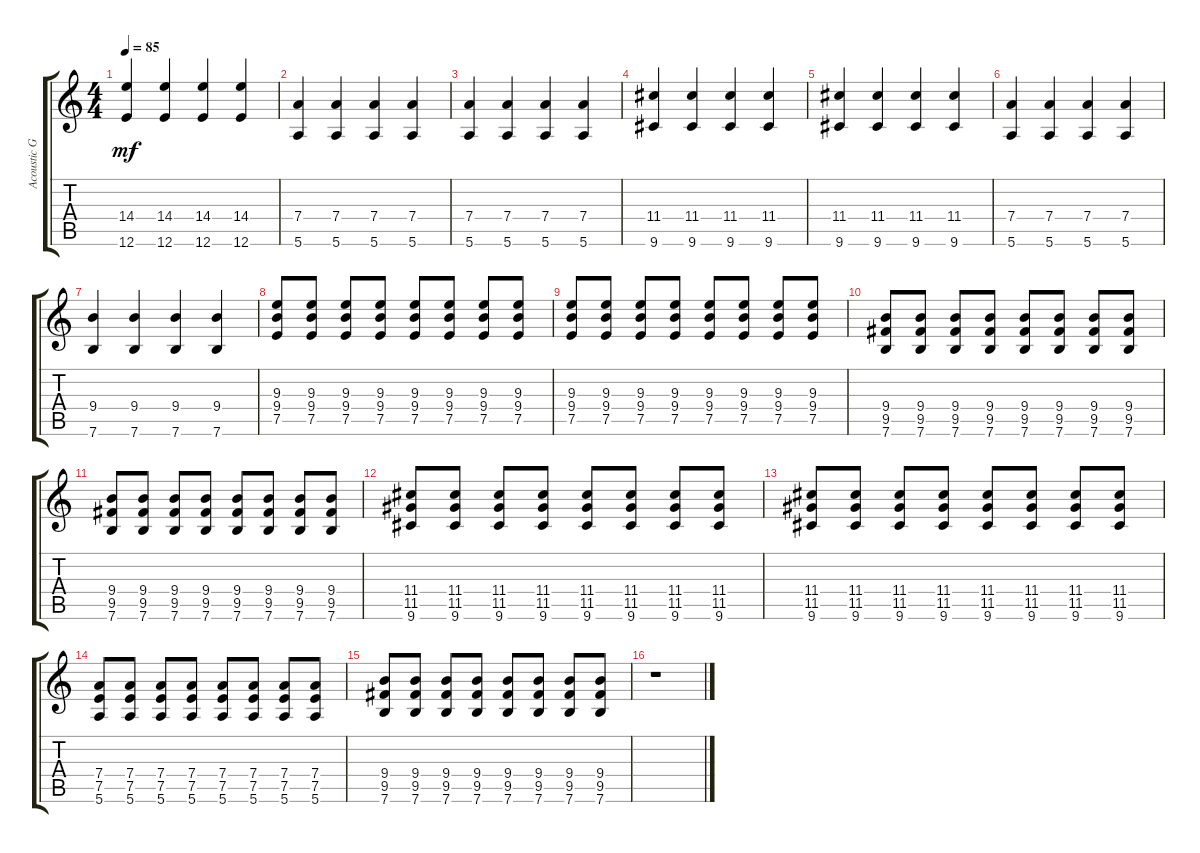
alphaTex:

\track ("Acoustic Guitar" "Acoustic G") {instrument acousticguitarsteel}
\staff {score tabs}
\tuning (E4 B3 G3 D3 A2 E2) {hide}
\ts (4 4)
\tempo 85
\clef g2
\ks c
(14.4 12.6).4{dy mf} (14.4 12.6).4 (14.4 12.6).4 (14.4 12.6).4 |
(7.4 5.6).4 (7.4 5.6).4 (7.4 5.6).4 (7.4 5.6).4 |
(7.4 5.6).4 (7.4 5.6).4 (7.4 5.6).4 (7.4 5.6).4 |
(11.4 9.6).4 (11.4 9.6).4 (11.4 9.6).4 (11.4 9.6).4 |
(11.4 9.6).4 (11.4 9.6).4 (11.4 9.6).4 (11.4 9.6).4 |
(7.4 5.6).4 (7.4 5.6).4 (7.4 5.6).4 (7.4 5.6).4 |
(9.4 7.6).4 (9.4 7.6).4 (9.4 7.6).4 (9.4 7.6).4 |
(9.3 9.4 7.5).8 (9.3 9.4 7.5).8 (9.3 9.4 7.5).8 (9.3 9.4 7.5).8 (9.3 9.4 7.5).8 (9.3 9.4 7.5).8 (9.3 9.4 7.5).8 (9.3 9.4 7.5).8 |
(9.3 9.4 7.5).8 (9.3 9.4 7.5).8 (9.3 9.4 7.5).8 (9.3 9.4 7.5).8 (9.3 9.4 7.5).8 (9.3 9.4 7.5).8 (9.3 9.4 7.5).8 (9.3 9.4 7.5).8 |
(9.4 9.5 7.6).8 (9.4 9.5 7.6).8 (9.4 9.5 7.6).8 (9.4 9.5 7.6).8 (9.4 9.5 7.6).8 (9.4 9.5 7.6).8 (9.4 9.5 7.6).8 (9.4 9.5 7.6).8 |
(9.4 9.5 7.6).8 (9.4 9.5 7.6).8 (9.4 9.5 7.6).8 (9.4 9.5 7.6).8 (9.4 9.5 7.6).8 (9.4 9.5 7.6).8 (9.4 9.5 7.6).8 (9.4 9.5 7.6).8 |
(11.4 11.5 9.6).8 (11.4 11.5 9.6).8 (11.4 11.5 9.6).8 (11.4 11.5 9.6).8 (11.4 11.5 9.6).8 (11.4 11.5 9.6).8 (11.4 11.5 9.6).8 (11.4 11.5 9.6).8 |
(11.4 11.5 9.6).8 (11.4 11.5 9.6).8 (11.4 11.5 9.6).8 (11.4 11.5 9.6).8 (11.4 11.5 9.6).8 (11.4 11.5 9.6).8 (11.4 11.5 9.6).8 (11.4 11.5 9.6).8 |
(7.4 7.5 5.6).8 (7.4 7.5 5.6).8 (7.4 7.5 5.6).8 (7.4 7.5 5.6).8 (7.4 7.5 5.6).8 (7.4 7.5 5.6).8 (7.4 7.5 5.6).8 (7.4 7.5 5.6).8 |
(9.4 9.5 7.6).8 (9.4 9.5 7.6).8 (9.4 9.5 7.6).8 (9.4 9.5 7.6).8 (9.4 9.5 7.6).8 (9.4 9.5 7.6).8 (9.4 9.5 7.6).8 (9.4 9.5 7.6).8 |
r.1
